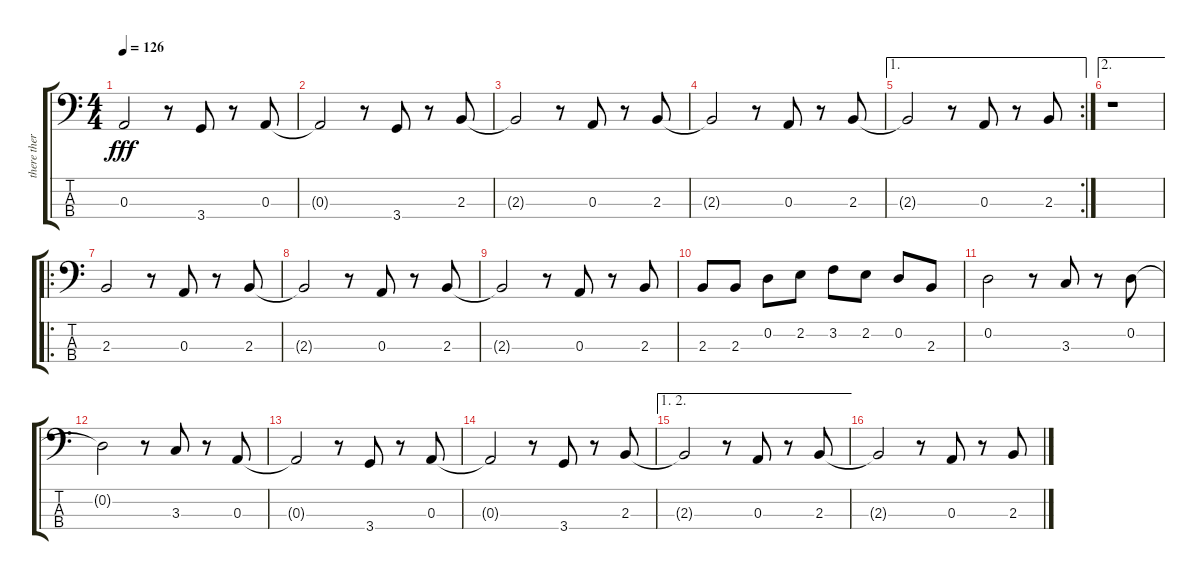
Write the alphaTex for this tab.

\track ("there there - 2+2=5 bass" "there ther") {instrument electricbasspick}
\staff {score tabs}
\tuning (G2 D2 A1 E1) {hide}
\ts (4 4)
\tempo 126
\clef f4
\ks c
0.3{t}.2{dy fff} r.8 3.4.8 r.8 0.3.8 |
0.3{t}.2 r.8 3.4.8 r.8 2.3.8 |
2.3{t}.2 r.8 0.3.8 r.8 2.3.8 |
2.3{t}.2 r.8 0.3.8 r.8 2.3.8 |
\ae 1
\rc 2
2.3{t}.2 r.8 0.3.8 r.8 2.3.8 |
\ae 2
r.1 |
\ro
2.3.2 r.8 0.3.8 r.8 2.3.8 |
2.3{t}.2 r.8 0.3.8 r.8 2.3.8 |
2.3{t}.2 r.8 0.3.8 r.8 2.3.8 |
2.3.8 2.3.8 0.2.8 2.2.8 3.2.8 2.2.8 0.2.8 2.3.8 |
0.2.2 r.8 3.3.8 r.8 0.2.8 |
0.2{t}.2 r.8 3.3.8 r.8 0.3.8 |
0.3{t}.2 r.8 3.4.8 r.8 0.3.8 |
0.3{t}.2 r.8 3.4.8 r.8 2.3.8 |
\ae (1 2)
2.3{t}.2 r.8 0.3.8 r.8 2.3.8 |
2.3{t}.2 r.8 0.3.8 r.8 2.3.8
